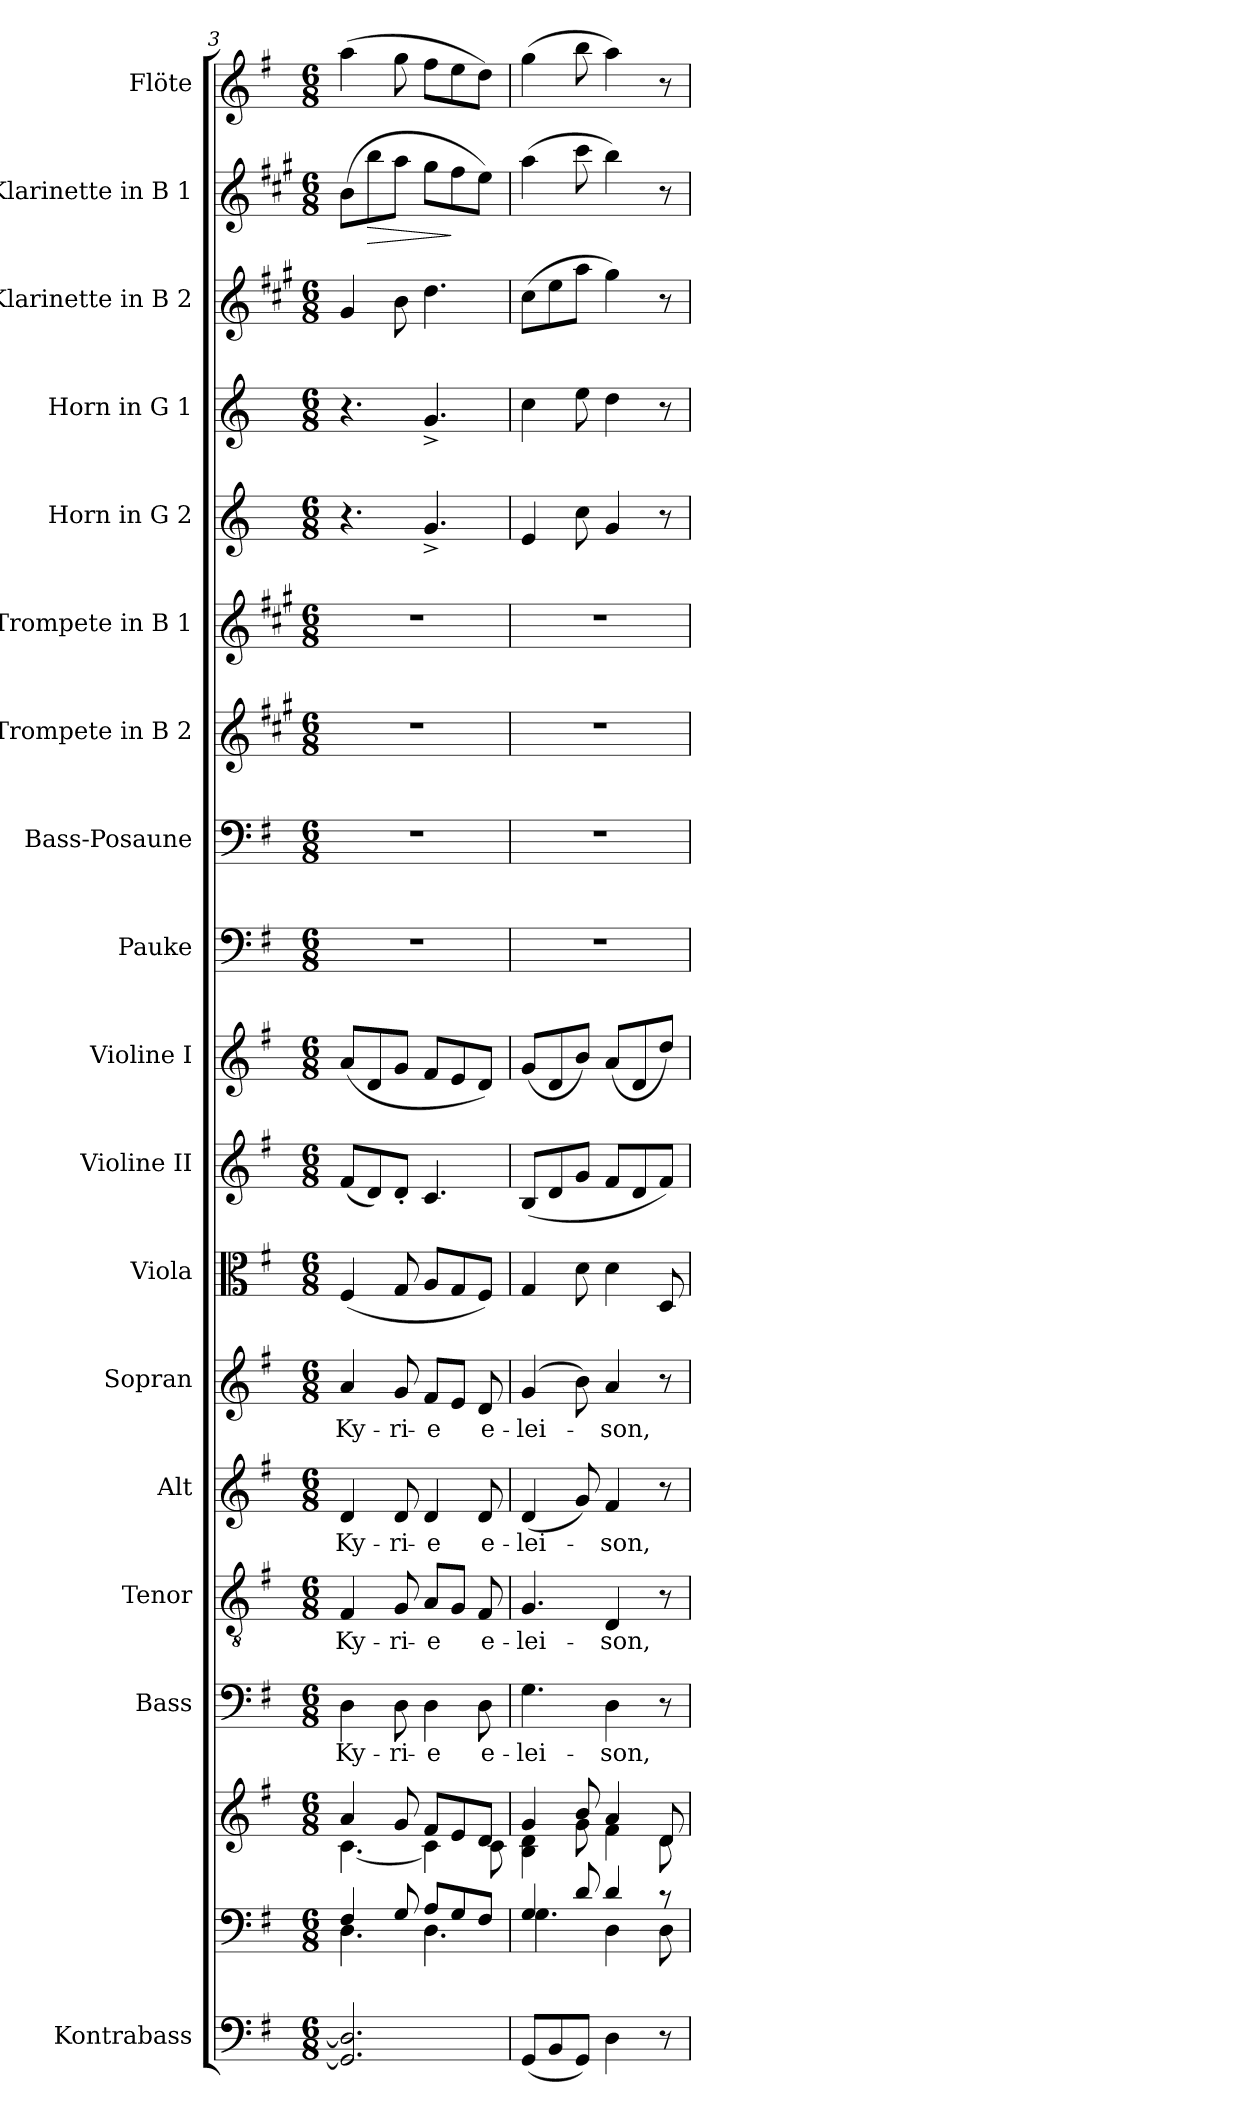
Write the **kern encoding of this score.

**kern	**kern	**kern	**kern	**text	**kern	**text	**kern	**text	**kern	**text	**kern	**kern	**kern	**kern	**kern	**kern	**kern	**kern	**kern	**kern	**kern	**dynam	**kern
*part18	*part17	*part17	*part16	*part16	*part15	*part15	*part14	*part14	*part13	*part13	*part12	*part11	*part10	*part9	*part8	*part7	*part6	*part5	*part4	*part3	*part2	*part2	*part1
*staff19	*staff18	*staff17	*staff16	*staff16	*staff15	*staff15	*staff14	*staff14	*staff13	*staff13	*staff12	*staff11	*staff10	*staff9	*staff8	*staff7	*staff6	*staff5	*staff4	*staff3	*staff2	*staff2	*staff1
*I"Kontrabass	*	*	*I"Bass	*	*I"Tenor	*	*I"Alt	*	*I"Sopran	*	*I"Viola	*I"Violine II	*I"Violine I	*I"Pauke	*I"Bass-Posaune	*I"Trompete in B 2	*I"Trompete in B 1	*I"Horn in G 2	*I"Horn in G 1	*I"Klarinette in B 2	*I"Klarinette in B 1	*	*I"Flöte
*I'Kb.	*	*	*I'B	*	*I'T	*	*I'A	*	*I'S	*	*I'Vla.	*I'Vl. II	*I'Vl. I	*I'Pk.	*I'B. Pos.	*	*	*I'Hrn. 2	*I'Hrn. 1	*	*	*	*I'Fl.
*clefF4	*clefF4	*clefG2	*clefF4	*	*clefGv2	*	*clefG2	*	*clefG2	*	*clefC3	*clefG2	*clefG2	*clefF4	*clefF4	*clefG2	*clefG2	*clefG2	*clefG2	*clefG2	*clefG2	*	*clefG2
*ITrd7c12	*	*	*	*	*	*	*	*	*	*	*	*	*	*	*	*ITrd1c2	*ITrd1c2	*ITrd4c7	*ITrd4c7	*ITrd1c2	*ITrd1c2	*	*
*k[f#]	*k[f#]	*k[f#]	*k[f#]	*	*k[f#]	*	*k[f#]	*	*k[f#]	*	*k[f#]	*k[f#]	*k[f#]	*k[f#]	*k[f#]	*k[f#]	*k[f#]	*k[b-]	*k[b-]	*k[f#]	*k[f#]	*	*k[f#]
*G:	*G:	*G:	*G:	*	*G:	*	*G:	*	*G:	*	*G:	*G:	*G:	*G:	*G:	*G:	*G:	*F:	*F:	*G:	*G:	*	*G:
*M6/8	*M6/8	*M6/8	*M6/8	*	*M6/8	*	*M6/8	*	*M6/8	*	*M6/8	*M6/8	*M6/8	*M6/8	*M6/8	*M6/8	*M6/8	*M6/8	*M6/8	*M6/8	*M6/8	*	*M6/8
=3	=3	=3	=3	=3	=3	=3	=3	=3	=3	=3	=3	=3	=3	=3	=3	=3	=3	=3	=3	=3	=3	=3	=3
*	*^	*^	*	*	*	*	*	*	*	*	*	*	*	*	*	*	*	*	*	*	*	*	*
!	!	!	!	!	!	!LO:LY:b	!	!LO:LY:b	!	!LO:LY:b	!	!LO:LY:b	!	!	!	!	!	!	!	!	!	!	!	!	!
2.GGG/] 2.DD/]	4F#/	4.D\	4a/	[<4.c\	4D\	Ky-	4F#/	Ky-	4d/	Ky-	4a/	Ky-	(<4F#/	(<8f#/L	(<8a/L	2.r	2.r	2.r	2.r	4.r	4.r	4f#/	(>8a\L	.	(>4aa\
!	!	!	!	!	!	!	!	!	!	!	!	!	!	!	!	!	!	!	!	!	!	!	!	!LO:HP:b	!
.	.	.	.	.	.	.	.	.	.	.	.	.	.	8d/)	8d/	.	.	.	.	.	.	.	8aa\	>	.
!	!	!	!	!	!	!LO:LY:b	!	!LO:LY:b	!	!LO:LY:b	!	!LO:LY:b	!	!	!	!	!	!	!	!	!	!	!	!	!
.	8G/	.	8g/	.	8D\	-ri-	8G/	-ri-	8d/	-ri-	8g/	-ri-	8G/	8d'</J	8g/J	.	.	.	.	.	.	8a\	8gg\J	.	8gg\
!	!	!	!	!	!	!LO:LY:b	!	!LO:LY:b	!	!LO:LY:b	!	!LO:LY:b	!	!	!	!	!	!	!	!	!	!	!	!	!
.	8A/L	4.D\	8f#/L	4c\]	4D\	-e	8A/L	-e	4d/	-e	8f#/L	-e	8A/L	4.c/	8f#/L	.	.	.	.	4.c^</	4.c^</	4.cc\	8ff#\L	.	8ff#\L
.	8G/	.	8e/	.	.	.	8G/J	.	.	.	8e/J	.	8G/	.	8e/	.	.	.	.	.	.	.	8ee\	]	8ee\
!	!	!	!	!	!	!LO:LY:b	!	!LO:LY:b	!	!LO:LY:b	!	!LO:LY:b	!	!	!	!	!	!	!	!	!	!	!	!	!
.	8F#/J	.	8d/J	8c\	8D\	e-	8F#/	e-	8d/	e-	8d/	e-	8F#/J)	.	8d/J)	.	.	.	.	.	.	.	8dd\J)	.	8dd\J)
=4	=4	=4	=4	=4	=4	=4	=4	=4	=4	=4	=4	=4	=4	=4	=4	=4	=4	=4	=4	=4	=4	=4	=4	=4	=4
!	!	!	!	!	!	!LO:LY:b	!	!LO:LY:b	!	!LO:LY:b	!	!LO:LY:b	!	!	!	!	!	!	!	!	!	!	!	!	!
(<8GGG/L	4G/	4.G\	4g/	4B\ 4d\	4.G\	-lei-	4.G/	-lei-	(<4d/	-lei-	(4g/	-lei-	4G/	(<8B/L	(<8g/L	2.r	2.r	2.r	2.r	4A/	4f\	(>8b\L	(>4gg\	.	(>4gg\
8BBB/	.	.	.	.	.	.	.	.	.	.	.	.	.	8d/	8d/	.	.	.	.	.	.	8dd\	.	.	.
8GGG/J)	8d/	.	8b/	8g\	.	.	.	.	8g/)	.	8b\)	.	8d\	8g/J	8b/J)	.	.	.	.	8f\	8a\	8gg\J	8bb\	.	8bb\
!	!	!	!	!	!	!LO:LY:b	!	!LO:LY:b	!	!LO:LY:b	!	!LO:LY:b	!	!	!	!	!	!	!	!	!	!	!	!	!
4DD\	4d/	4D\	4a/	4f#\	4D\	-son,	4D/	-son,	4f#/	-son,	4a/	-son,	4d\	8f#/L	(<8a/L	.	.	.	.	4c/	4g\	4ff#\)	4aa\)	.	4aa\)
.	.	.	.	.	.	.	.	.	.	.	.	.	.	8d/	8d/	.	.	.	.	.	.	.	.	.	.
8r	8rc	8D\	8d/	8d\	8r	.	8r	.	8r	.	8r	.	8D/	8f#/J)	8dd/J)	.	.	.	.	8r	8r	8r	8r	.	8r
*	*v	*v	*	*	*	*	*	*	*	*	*	*	*	*	*	*	*	*	*	*	*	*	*	*	*
*	*	*v	*v	*	*	*	*	*	*	*	*	*	*	*	*	*	*	*	*	*	*	*	*	*
=	=	=	=	=	=	=	=	=	=	=	=	=	=	=	=	=	=	=	=	=	=	=	=
*-	*-	*-	*-	*-	*-	*-	*-	*-	*-	*-	*-	*-	*-	*-	*-	*-	*-	*-	*-	*-	*-	*-	*-
